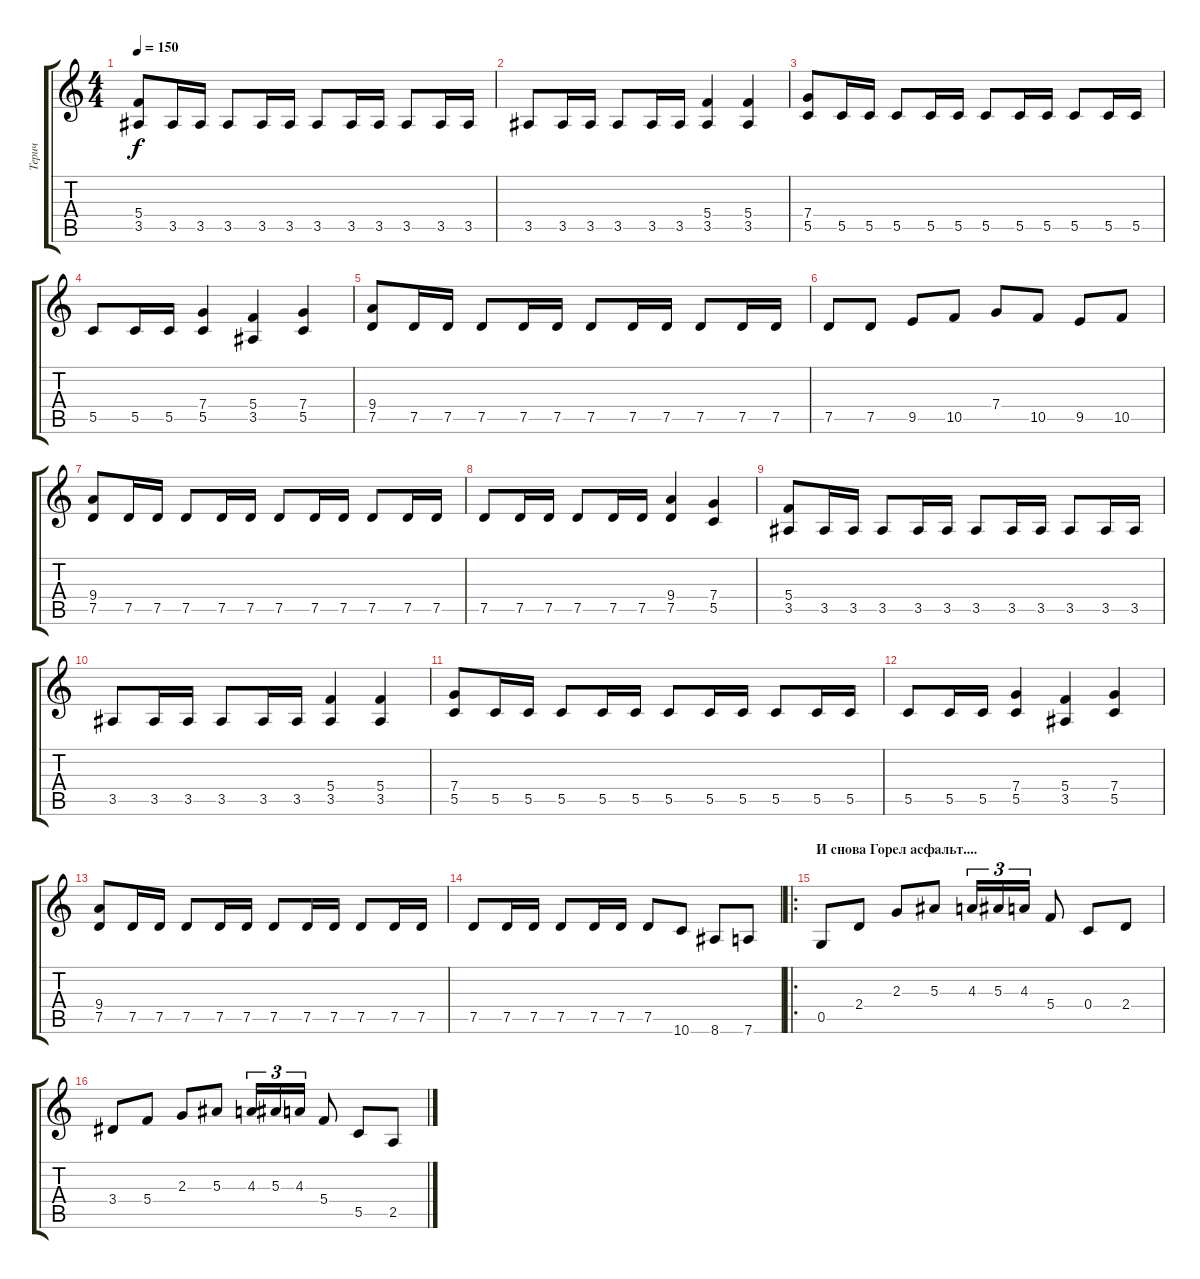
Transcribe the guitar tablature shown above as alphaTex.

\track ("Терич" "Терич") {instrument distortionguitar}
\staff {score tabs}
\tuning (D4 A3 F3 C3 G2 D2) {hide}
\ts (4 4)
\tempo 150
\clef g2
\ks c
(5.4 3.5).8{dy f} 3.5.16 3.5.16 3.5.8 3.5.16 3.5.16 3.5.8 3.5.16 3.5.16 3.5.8 3.5.16 3.5.16 |
3.5.8 3.5.16 3.5.16 3.5.8 3.5.16 3.5.16 (5.4 3.5).4 (5.4 3.5).4 |
(7.4 5.5).8 5.5.16 5.5.16 5.5.8 5.5.16 5.5.16 5.5.8 5.5.16 5.5.16 5.5.8 5.5.16 5.5.16 |
5.5.8 5.5.16 5.5.16 (7.4 5.5).4 (5.4 3.5).4 (7.4 5.5).4 |
(9.4 7.5).8 7.5.16 7.5.16 7.5.8 7.5.16 7.5.16 7.5.8 7.5.16 7.5.16 7.5.8 7.5.16 7.5.16 |
7.5.8 7.5.8 9.5.8 10.5.8 7.4.8 10.5.8 9.5.8 10.5.8 |
(9.4 7.5).8 7.5.16 7.5.16 7.5.8 7.5.16 7.5.16 7.5.8 7.5.16 7.5.16 7.5.8 7.5.16 7.5.16 |
7.5.8 7.5.16 7.5.16 7.5.8 7.5.16 7.5.16 (9.4 7.5).4 (7.4 5.5).4 |
(5.4 3.5).8 3.5.16 3.5.16 3.5.8 3.5.16 3.5.16 3.5.8 3.5.16 3.5.16 3.5.8 3.5.16 3.5.16 |
3.5.8 3.5.16 3.5.16 3.5.8 3.5.16 3.5.16 (5.4 3.5).4 (5.4 3.5).4 |
(7.4 5.5).8 5.5.16 5.5.16 5.5.8 5.5.16 5.5.16 5.5.8 5.5.16 5.5.16 5.5.8 5.5.16 5.5.16 |
5.5.8 5.5.16 5.5.16 (7.4 5.5).4 (5.4 3.5).4 (7.4 5.5).4 |
(9.4 7.5).8 7.5.16 7.5.16 7.5.8 7.5.16 7.5.16 7.5.8 7.5.16 7.5.16 7.5.8 7.5.16 7.5.16 |
7.5.8 7.5.16 7.5.16 7.5.8 7.5.16 7.5.16 7.5.8 10.6.8 8.6.8 7.6.8 |
\ro
\section ("" "И снова Горел асфальт....")
0.5.8 2.4.8 2.3.8 5.3.8 4.3.16{tu (3 2)} 5.3.16{tu (3 2)} 4.3.16{tu (3 2)} 5.4.8 0.4.8 2.4.8 |
3.4.8 5.4.8 2.3.8 5.3.8 4.3.16{tu (3 2)} 5.3.16{tu (3 2)} 4.3.16{tu (3 2)} 5.4.8 5.5.8 2.5.8
